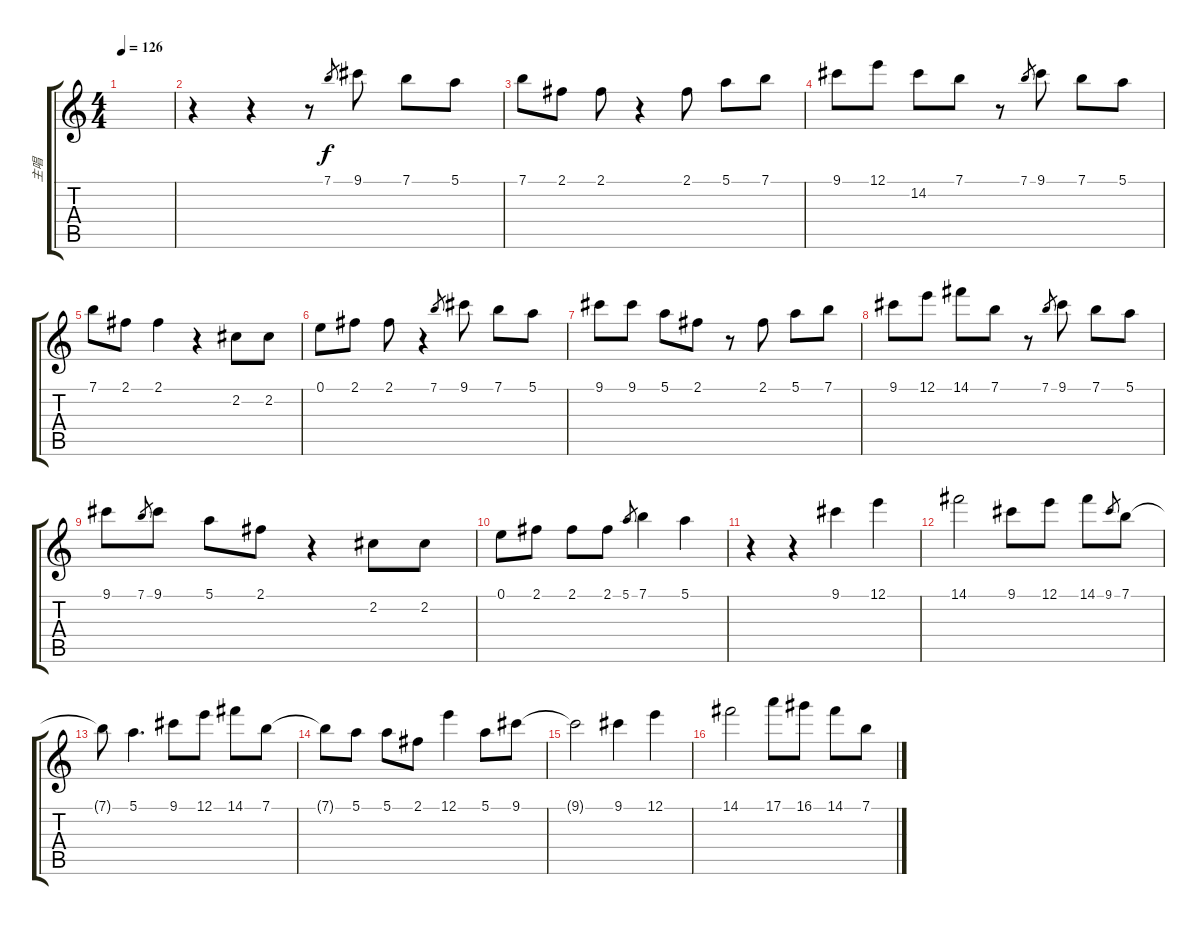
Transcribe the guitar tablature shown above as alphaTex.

\track ("主唱" "主唱") {instrument acousticguitarnylon}
\staff {score tabs}
\tuning (E4 B3 G3 D3 A2 E2) {hide}
\ts (4 4)
\tempo 126
\clef g2
\ks c
|
r.4 r.4 r.8 7.1.8{gr} 9.1.8 7.1.8 5.1.8 |
7.1.8 2.1.8 2.1.8 r.4 2.1.8 5.1.8 7.1.8 |
9.1.8 12.1.8 14.2.8 7.1.8 r.8 7.1.8{gr} 9.1.8 7.1.8 5.1.8 |
7.1.8 2.1.8 2.1.4 r.4 2.2.8 2.2.8 |
0.1.8 2.1.8 2.1.8 r.4 7.1.8{gr} 9.1.8 7.1.8 5.1.8 |
9.1.8 9.1.8 5.1.8 2.1.8 r.8 2.1.8 5.1.8 7.1.8 |
9.1.8 12.1.8 14.1.8 7.1.8 r.8 7.1.8{gr} 9.1.8 7.1.8 5.1.8 |
9.1.8 7.1.8{gr} 9.1.8 5.1.8 2.1.8 r.4 2.2.8 2.2.8 |
0.1.8 2.1.8 2.1.8 2.1.8 5.1.8{gr} 7.1.4 5.1.4 |
r.4 r.4 9.1.4 12.1.4 |
14.1.2 9.1.8 12.1.8 14.1.8 9.1.8{gr} 7.1.8 |
7.1{t}.8 5.1.4{d} 9.1.8 12.1.8 14.1.8 7.1.8 |
7.1{t}.8 5.1.8 5.1.8 2.1.8 12.1.4 5.1.8 9.1.8 |
9.1{t}.2 9.1.4 12.1.4 |
14.1.2 17.1.8 16.1.8 14.1.8 7.1.8
